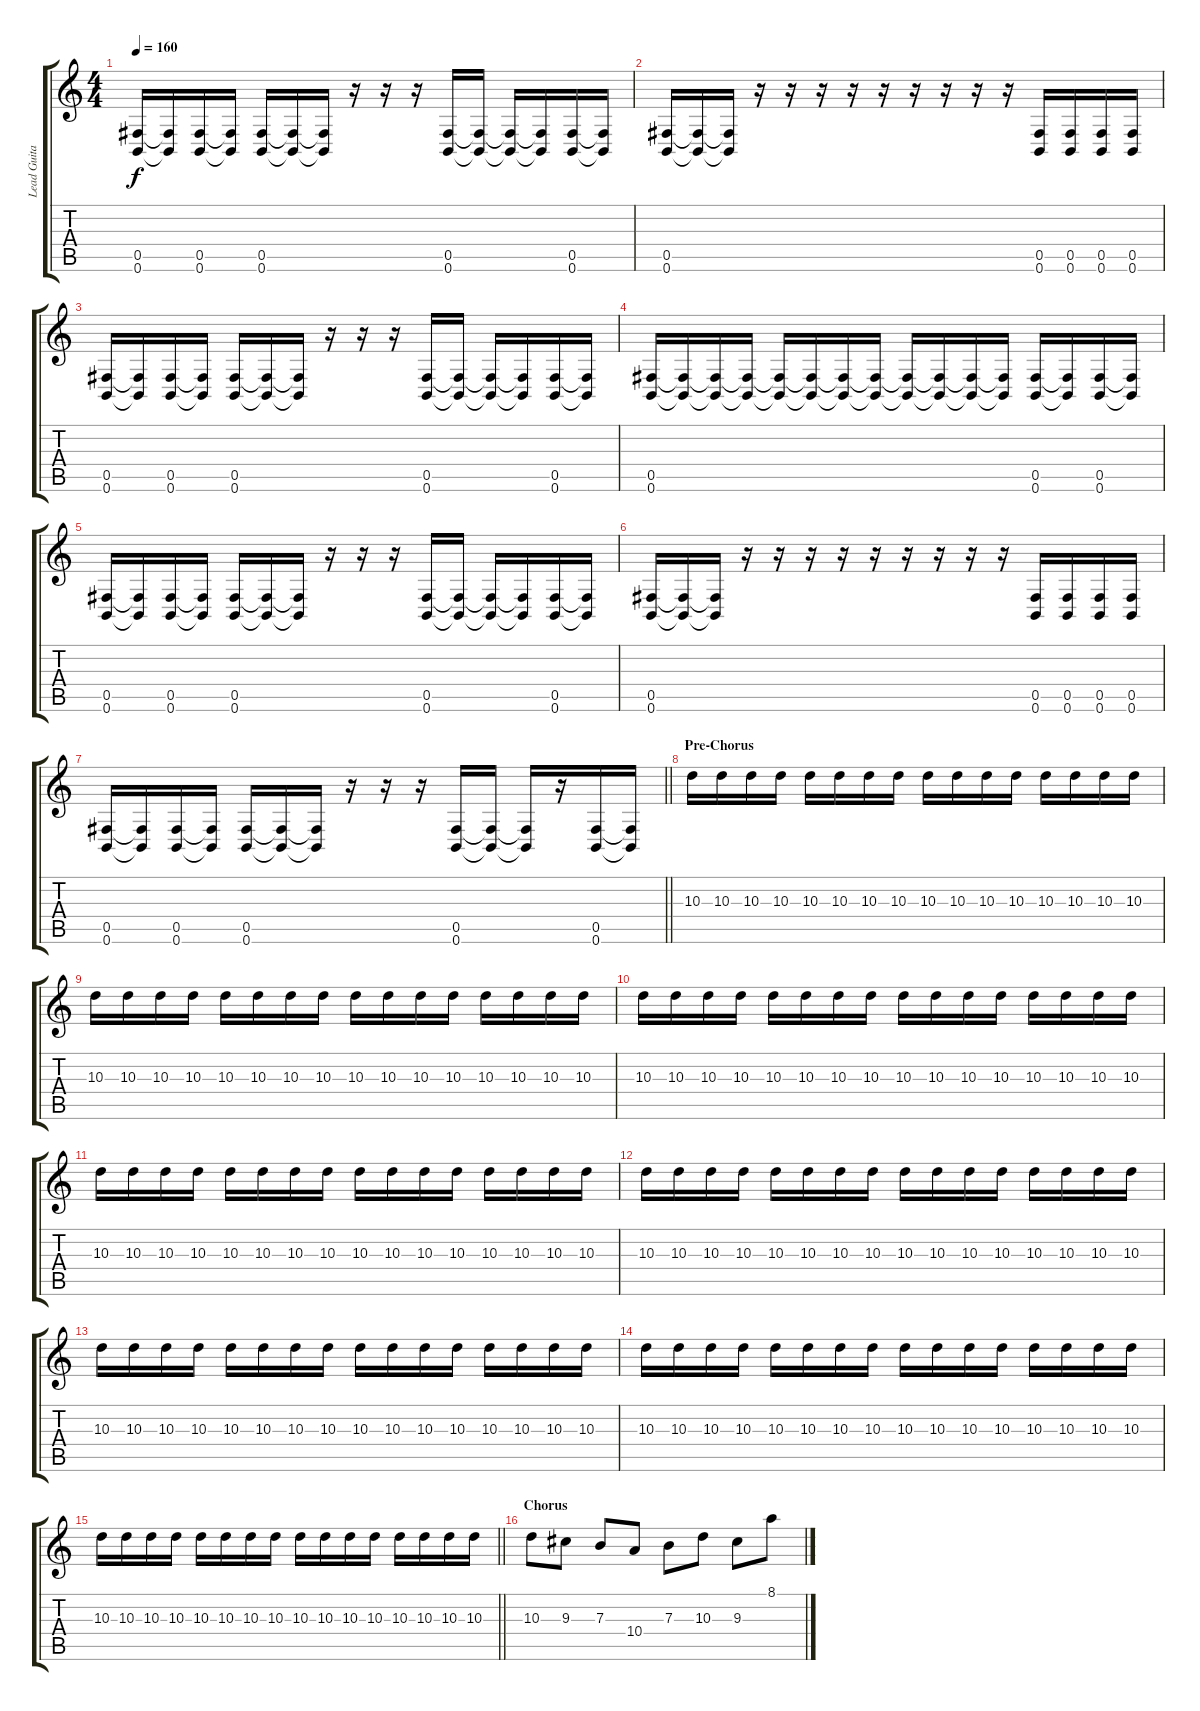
\track ("Lead Guitar" "Lead Guita") {instrument overdrivenguitar}
\staff {score tabs}
\tuning (Db4 Ab3 E3 B2 Gb2 B1) {hide}
\ts (4 4)
\tempo 160
\clef g2
\ks c
(0.5 0.6).16{dy f} (0.5{t} 0.6{t}).16 (0.5 0.6).16 (0.5{t} 0.6{t}).16 (0.5 0.6).16 (0.5{t} 0.6{t}).16 (0.5{t} 0.6{t}).16 r.16 r.16 r.16 (0.5 0.6).16 (0.5{t} 0.6{t}).16 (0.5{t} 0.6{t}).16 (0.5{t} 0.6{t}).16 (0.5 0.6).16 (0.5{t} 0.6{t}).16 |
(0.5 0.6).16 (0.5{t} 0.6{t}).16 (0.5{t} 0.6{t}).16 r.16 r.16 r.16 r.16 r.16 r.16 r.16 r.16 r.16 (0.5 0.6).16 (0.5 0.6).16 (0.5 0.6).16 (0.5 0.6).16 |
(0.5 0.6).16 (0.5{t} 0.6{t}).16 (0.5 0.6).16 (0.5{t} 0.6{t}).16 (0.5 0.6).16 (0.5{t} 0.6{t}).16 (0.5{t} 0.6{t}).16 r.16 r.16 r.16 (0.5 0.6).16 (0.5{t} 0.6{t}).16 (0.5{t} 0.6{t}).16 (0.5{t} 0.6{t}).16 (0.5 0.6).16 (0.5{t} 0.6{t}).16 |
(0.5 0.6).16 (0.5{t} 0.6{t}).16 (0.5{t} 0.6{t}).16 (0.5{t} 0.6{t}).16 (0.5{t} 0.6{t}).16 (0.5{t} 0.6{t}).16 (0.5{t} 0.6{t}).16 (0.5{t} 0.6{t}).16 (0.5{t} 0.6{t}).16 (0.5{t} 0.6{t}).16 (0.5{t} 0.6{t}).16 (0.5{t} 0.6{t}).16 (0.5 0.6).16 (0.5{t} 0.6{t}).16 (0.5 0.6).16 (0.5{t} 0.6{t}).16 |
(0.5 0.6).16 (0.5{t} 0.6{t}).16 (0.5 0.6).16 (0.5{t} 0.6{t}).16 (0.5 0.6).16 (0.5{t} 0.6{t}).16 (0.5{t} 0.6{t}).16 r.16 r.16 r.16 (0.5 0.6).16 (0.5{t} 0.6{t}).16 (0.5{t} 0.6{t}).16 (0.5{t} 0.6{t}).16 (0.5 0.6).16 (0.5{t} 0.6{t}).16 |
(0.5 0.6).16 (0.5{t} 0.6{t}).16 (0.5{t} 0.6{t}).16 r.16 r.16 r.16 r.16 r.16 r.16 r.16 r.16 r.16 (0.5 0.6).16 (0.5 0.6).16 (0.5 0.6).16 (0.5 0.6).16 |
\barLineRight lightlight
(0.5 0.6).16 (0.5{t} 0.6{t}).16 (0.5 0.6).16 (0.5{t} 0.6{t}).16 (0.5 0.6).16 (0.5{t} 0.6{t}).16 (0.5{t} 0.6{t}).16 r.16 r.16 r.16 (0.5 0.6).16 (0.5{t} 0.6{t}).16 (0.5{t} 0.6{t}).16 r.16 (0.5 0.6).16 (0.5{t} 0.6{t}).16 |
\section ("" "Pre-Chorus")
10.3.16{volume 0} 10.3.16{volume 4} 10.3.16 10.3.16 10.3.16 10.3.16 10.3.16 10.3.16 10.3.16 10.3.16 10.3.16 10.3.16 10.3.16 10.3.16 10.3.16 10.3.16 |
10.3.16 10.3.16 10.3.16 10.3.16 10.3.16 10.3.16 10.3.16 10.3.16 10.3.16 10.3.16 10.3.16 10.3.16 10.3.16 10.3.16 10.3.16 10.3.16 |
10.3.16 10.3.16 10.3.16 10.3.16 10.3.16 10.3.16 10.3.16 10.3.16 10.3.16 10.3.16 10.3.16 10.3.16 10.3.16 10.3.16 10.3.16 10.3.16 |
10.3.16 10.3.16 10.3.16 10.3.16 10.3.16 10.3.16 10.3.16 10.3.16 10.3.16 10.3.16 10.3.16 10.3.16 10.3.16 10.3.16 10.3.16 10.3.16 |
10.3.16 10.3.16 10.3.16{volume 9} 10.3.16 10.3.16 10.3.16 10.3.16 10.3.16 10.3.16 10.3.16 10.3.16 10.3.16 10.3.16 10.3.16 10.3.16 10.3.16 |
10.3.16 10.3.16 10.3.16 10.3.16 10.3.16 10.3.16 10.3.16 10.3.16 10.3.16 10.3.16 10.3.16 10.3.16 10.3.16 10.3.16 10.3.16 10.3.16 |
10.3.16 10.3.16 10.3.16 10.3.16 10.3.16 10.3.16 10.3.16 10.3.16 10.3.16 10.3.16 10.3.16 10.3.16 10.3.16 10.3.16 10.3.16 10.3.16 |
\barLineRight lightlight
10.3.16 10.3.16 10.3.16 10.3.16 10.3.16 10.3.16 10.3.16 10.3.16 10.3.16 10.3.16 10.3.16 10.3.16 10.3.16 10.3.16 10.3.16 10.3.16 |
\section ("" "Chorus")
10.3.8 9.3.8 7.3.8 10.4.8 7.3.8 10.3.8 9.3.8 8.1.8
